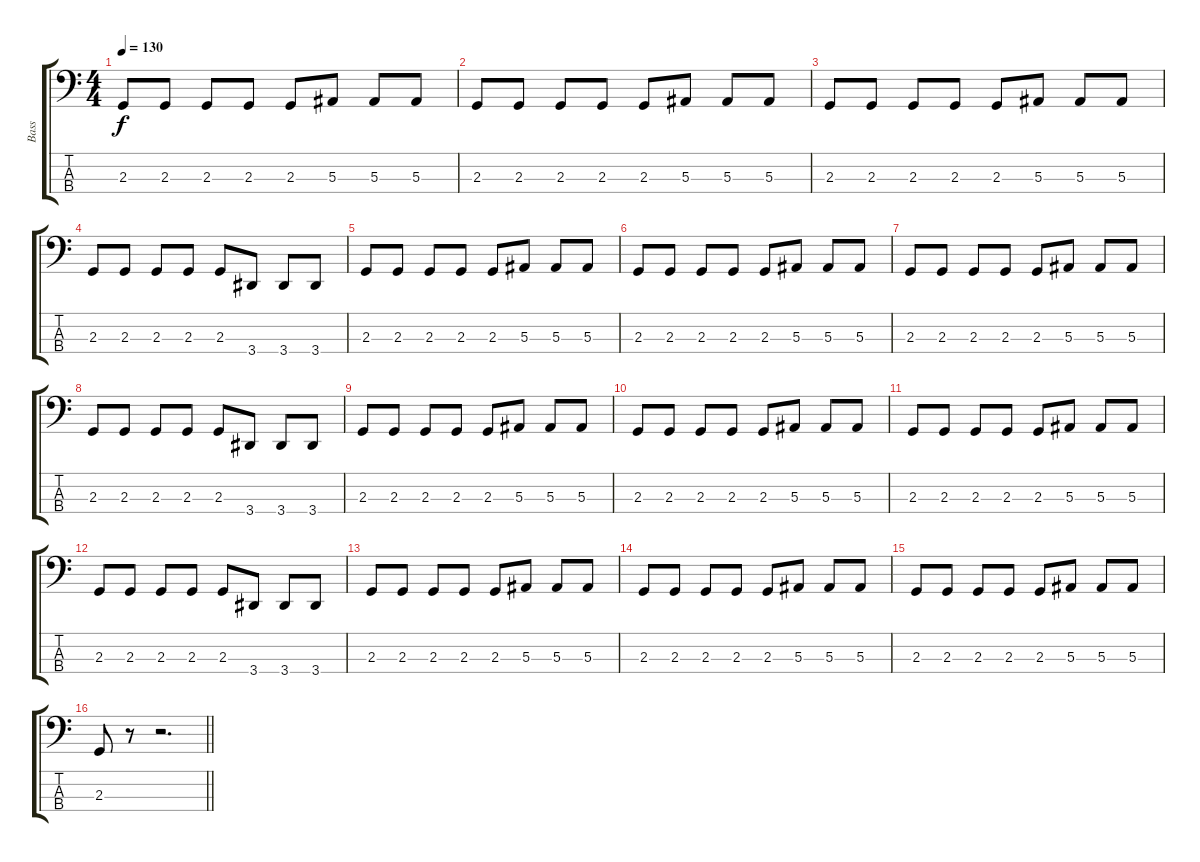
\track ("Bass" "Bass") {instrument electricbassfinger}
\staff {score tabs}
\tuning (Eb2 Bb1 F1 C1) {hide}
\ts (4 4)
\tempo 130
\clef f4
\ks c
2.3.8{dy f} 2.3.8 2.3.8 2.3.8 2.3.8 5.3.8 5.3.8 5.3.8 |
2.3.8 2.3.8 2.3.8 2.3.8 2.3.8 5.3.8 5.3.8 5.3.8 |
2.3.8 2.3.8 2.3.8 2.3.8 2.3.8 5.3.8 5.3.8 5.3.8 |
2.3.8 2.3.8 2.3.8 2.3.8 2.3.8 3.4.8 3.4.8 3.4.8 |
2.3.8 2.3.8 2.3.8 2.3.8 2.3.8 5.3.8 5.3.8 5.3.8 |
2.3.8 2.3.8 2.3.8 2.3.8 2.3.8 5.3.8 5.3.8 5.3.8 |
2.3.8 2.3.8 2.3.8 2.3.8 2.3.8 5.3.8 5.3.8 5.3.8 |
2.3.8 2.3.8 2.3.8 2.3.8 2.3.8 3.4.8 3.4.8 3.4.8 |
2.3.8 2.3.8 2.3.8 2.3.8 2.3.8 5.3.8 5.3.8 5.3.8 |
2.3.8 2.3.8 2.3.8 2.3.8 2.3.8 5.3.8 5.3.8 5.3.8 |
2.3.8 2.3.8 2.3.8 2.3.8 2.3.8 5.3.8 5.3.8 5.3.8 |
2.3.8 2.3.8 2.3.8 2.3.8 2.3.8 3.4.8 3.4.8 3.4.8 |
2.3.8 2.3.8 2.3.8 2.3.8 2.3.8 5.3.8 5.3.8 5.3.8 |
2.3.8 2.3.8 2.3.8 2.3.8 2.3.8 5.3.8 5.3.8 5.3.8 |
2.3.8 2.3.8 2.3.8 2.3.8 2.3.8 5.3.8 5.3.8 5.3.8 |
\barLineRight lightlight
2.3.8 r.8 r.2{d}
